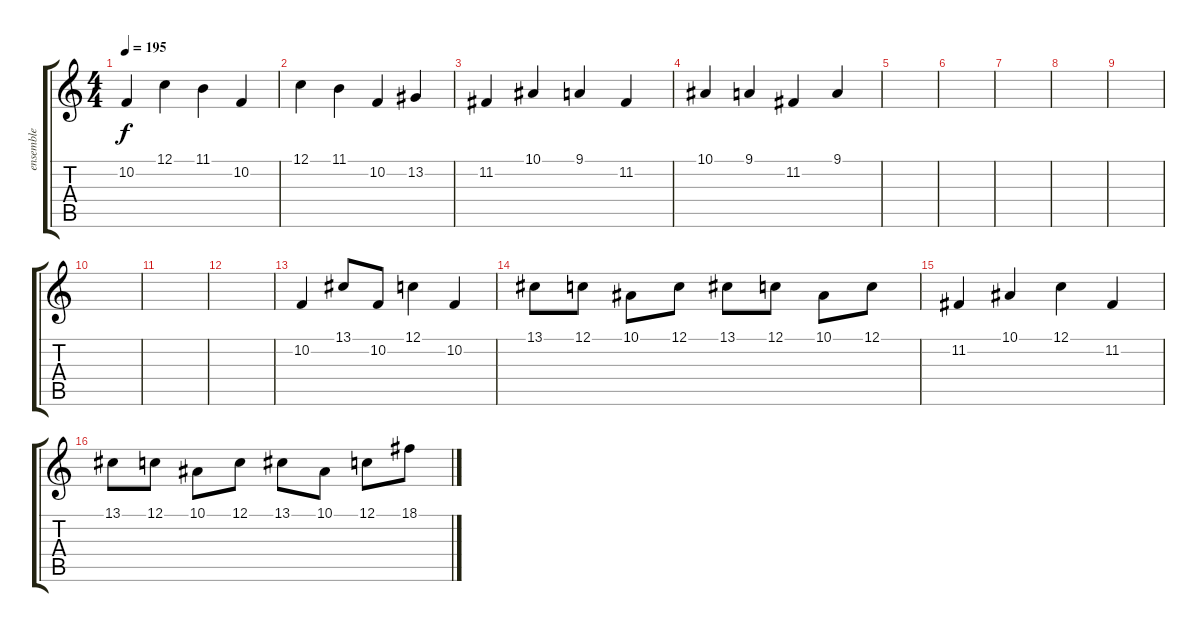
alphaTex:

\track ("ensemble" "ensemble") {instrument stringensemble1}
\staff {score tabs}
\tuning (C4 G3 Eb3 Bb2 F2 C2) {hide}
\ts (4 4)
\tempo 195
\clef g2
\ks c
10.2.4{dy f} 12.1.4 11.1.4 10.2.4 |
12.1.4 11.1.4 10.2.4 13.2.4 |
11.2.4 10.1.4 9.1.4 11.2.4 |
10.1.4 9.1.4 11.2.4 9.1.4 |
|
|
|
|
|
|
|
|
10.2.4 13.1.8 10.2.8 12.1.4 10.2.4 |
13.1.8 12.1.8 10.1.8 12.1.8 13.1.8 12.1.8 10.1.8 12.1.8 |
11.2.4 10.1.4 12.1.4 11.2.4 |
13.1.8 12.1.8 10.1.8 12.1.8 13.1.8 10.1.8 12.1.8 18.1.8
